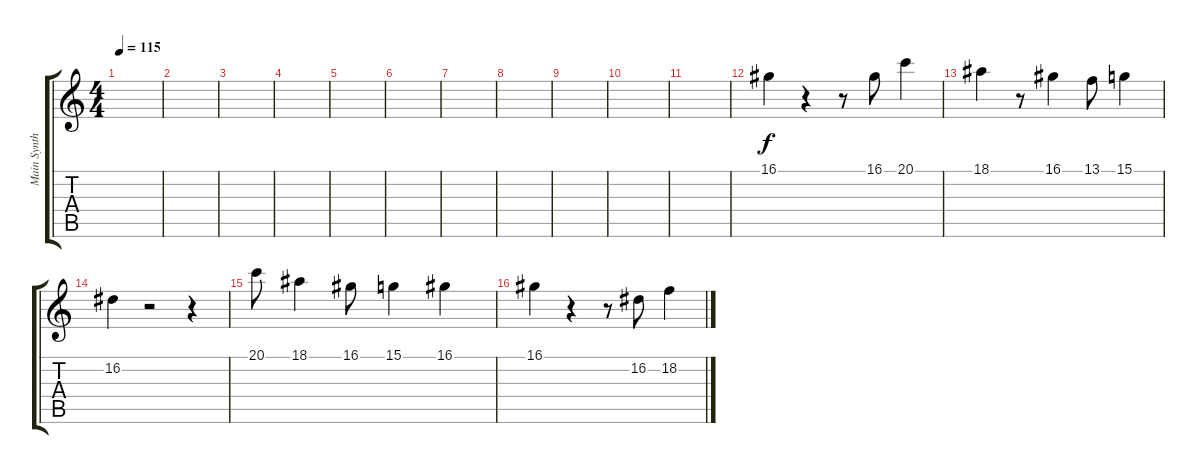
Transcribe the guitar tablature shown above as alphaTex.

\track ("Main Synth" "Main Synth") {instrument synthstrings1}
\staff {score tabs}
\tuning (E4 B3 G3 D3 A2 E2) {hide}
\ts (4 4)
\tempo 115
\clef g2
\ks c
|
|
|
|
|
|
|
|
|
|
|
16.1.4 r.4 r.8 16.1.8 20.1.4 |
18.1.4 r.8 16.1.4 13.1.8 15.1.4 |
16.2.4 r.2 r.4 |
20.1.8 18.1.4 16.1.8 15.1.4 16.1.4 |
16.1.4 r.4 r.8 16.2.8 18.2.4
